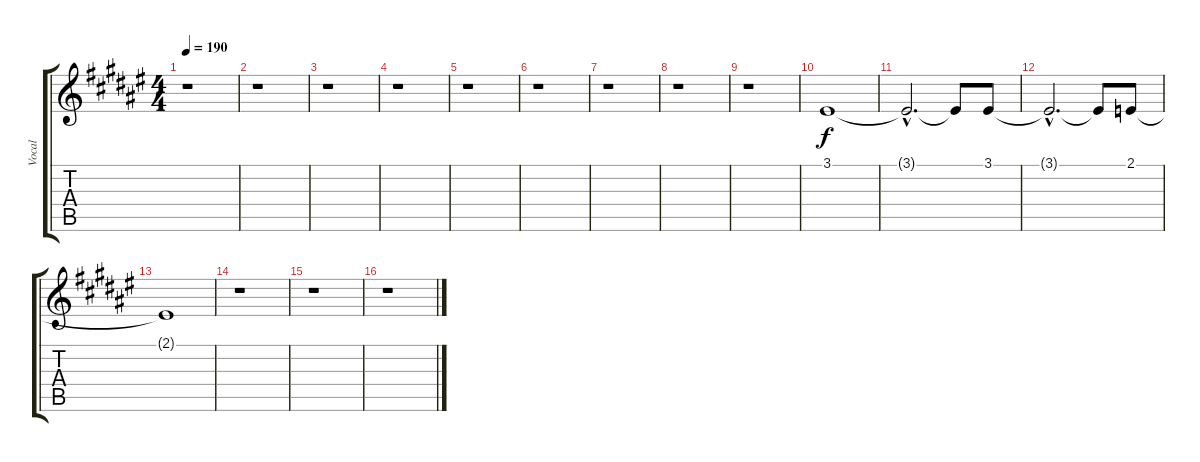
\track ("Vocal" "Vocal") {instrument frenchhorn}
\staff {score tabs}
\tuning (D4 A3 F3 C3 G2 D2) {hide}
\ts (4 4)
\tempo 190
\clef g2
\ks d#minor
r.1{dy f instrument frenchhorn} |
r.1 |
r.1 |
r.1 |
r.1 |
r.1 |
r.1 |
r.1 |
r.1 |
3.1.1 |
3.1{hac t}.2{d} 3.1{t}.8 3.1.8 |
3.1{hac t}.2{d} 3.1{t}.8 2.1.8 |
2.1{t}.1 |
r.1 |
r.1 |
r.1
